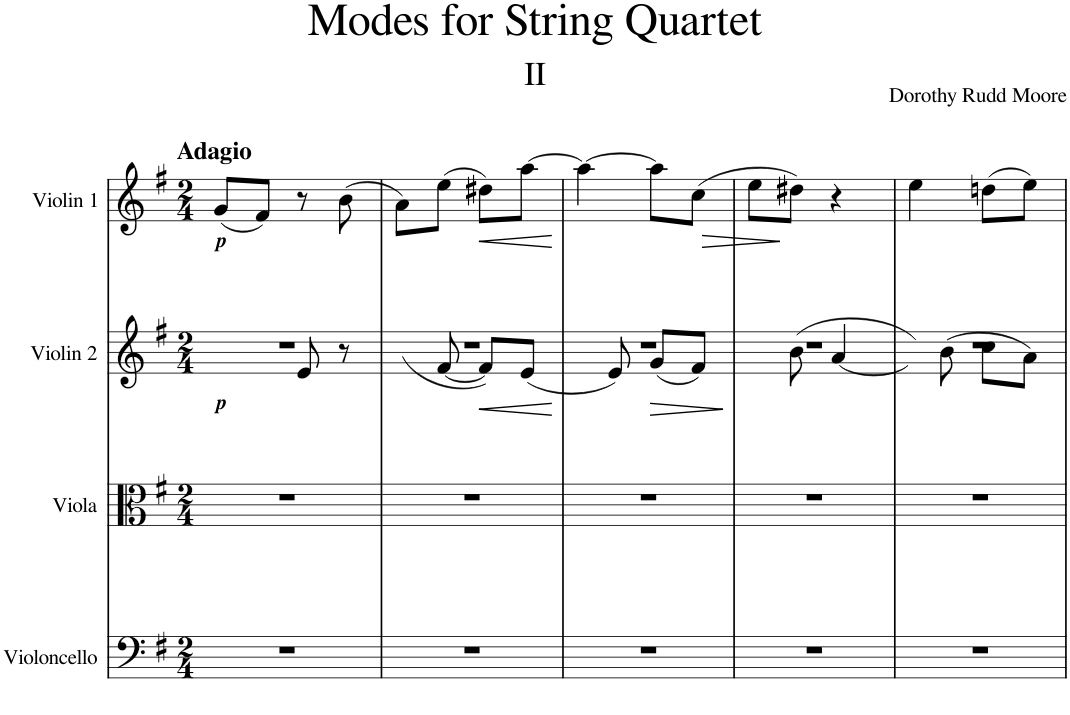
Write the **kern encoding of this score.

**kern	**kern	**kern	**dynam	**kern	**dynam
*part4	*part3	*part2	*part2	*part1	*part1
*staff4	*staff3	*staff2	*staff2	*staff1	*staff1
*I"Violoncello	*I"Viola	*I"Violin 2	*	*I"Violin 1	*
*I'Vc.	*I'Vla.	*I'Vln. 2	*	*I'Vln. 1	*
*clefF4	*clefC3	*clefG2	*	*clefG2	*
*k[f#]	*k[f#]	*k[f#]	*	*k[f#]	*
*M2/4	*M2/4	*M2/4	*	*M2/4	*
=1	=1	=1	=1	=1	=1
!	!	!	!	!LO:TX:a:B:t=Adagio	!
!	!	!	!	!LO:TX:b:Bi:t=p	!
!	!	!LO:TX:b:Bi:t=p	!	!	!
2r	2r	2r	.	(8g/L	.
.	.	.	.	8f#/J)	.
.	.	.	.	8r	.
.	.	.	.	(8b\	.
4ryy	4ryy	8e/]	.	4ryy	.
.	.	8r	.	.	.
=2	=2	=2	=2	=2	=2
2r	2r	2r	.	8a\L)	.
.	.	.	.	(8ee\J	.
!	!	!	!	!	!LO:HP:b
.	.	.	.	8dd#X\L)	<
.	.	.	.	[8aa\J	.
4.ryy	4.ryy	[8f#/	.	4.ryy	[
!	!	!	!LO:HP:b	!	!
.	.	(8f#/L]	<	.	.
.	.	(8e/J	.	.	.
=3	=3	=3	=3	=3	=3
2r	2r	2r	.	4aa\_	.
.	.	.	.	8aa\L]	.
!	!	!	!	!	!LO:HP:b
.	.	.	.	(8cc\J	>
4.ryy	4.ryy	8e/)	[	4.ryy	.
.	.	(8g/L	.	.	.
.	.	8f#/J)	.	.	.
=4	=4	=4	=4	=4	=4
2r	2r	2r	.	8ee\L	.
.	.	.	.	8dd#X\J)	.
.	.	.	.	4r	]
4.ryy	4.ryy	8b\	.	4.ryy	.
.	.	[4a/	.	.	.
=5	=5	=5	=5	=5	=5
2r	2r	2r	.	4ee\	.
.	.	.	.	(8ddn\L	.
.	.	.	.	8ee\J)	.
4.ryy	4.ryy	(8b\	.	4.ryy	.
.	.	8cc\L	.	.	.
.	.	8a\J)	.	.	.
=	=	=	=	=	=
*-	*-	*-	*-	*-	*-
